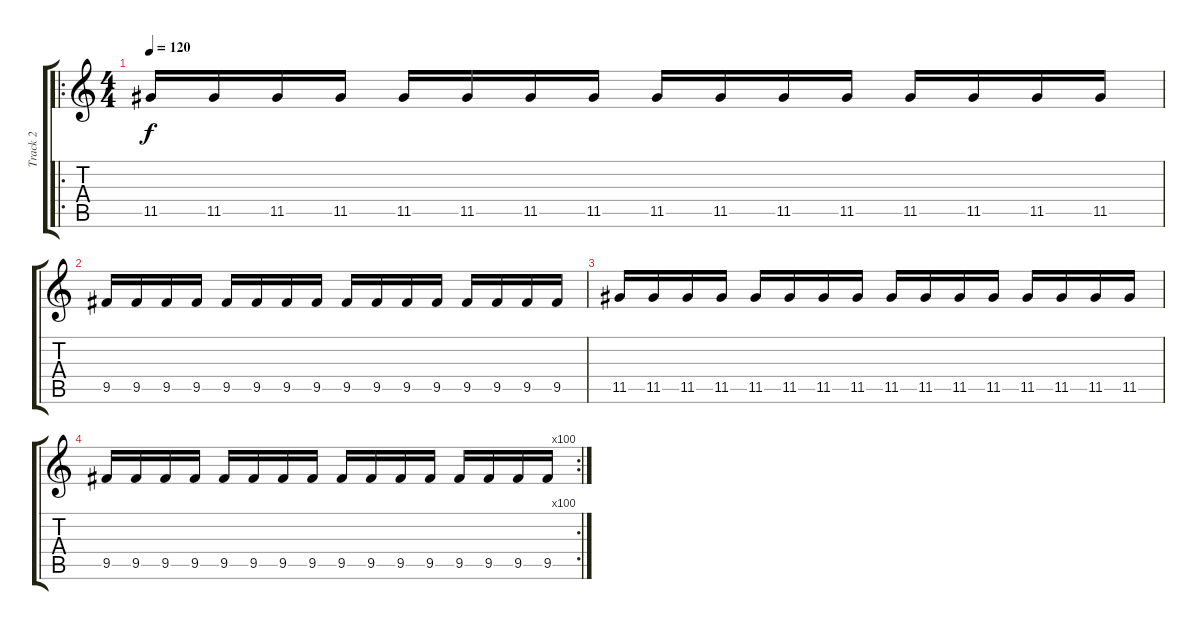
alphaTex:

\track ("Track 2" "Track 2") {instrument overdrivenguitar}
\staff {score tabs}
\tuning (E4 B3 G3 D3 A2 E2) {hide}
\ro
\ts (4 4)
\tempo 120
\clef g2
\ks c
11.5.16{dy f instrument overdrivenguitar} 11.5.16 11.5.16 11.5.16 11.5.16 11.5.16 11.5.16 11.5.16 11.5.16 11.5.16 11.5.16 11.5.16 11.5.16 11.5.16 11.5.16 11.5.16 |
9.5.16 9.5.16 9.5.16 9.5.16 9.5.16 9.5.16 9.5.16 9.5.16 9.5.16 9.5.16 9.5.16 9.5.16 9.5.16 9.5.16 9.5.16 9.5.16 |
11.5.16 11.5.16 11.5.16 11.5.16 11.5.16 11.5.16 11.5.16 11.5.16 11.5.16 11.5.16 11.5.16 11.5.16 11.5.16 11.5.16 11.5.16 11.5.16 |
\rc 100
9.5.16 9.5.16 9.5.16 9.5.16 9.5.16 9.5.16 9.5.16 9.5.16 9.5.16 9.5.16 9.5.16 9.5.16 9.5.16 9.5.16 9.5.16 9.5.16
